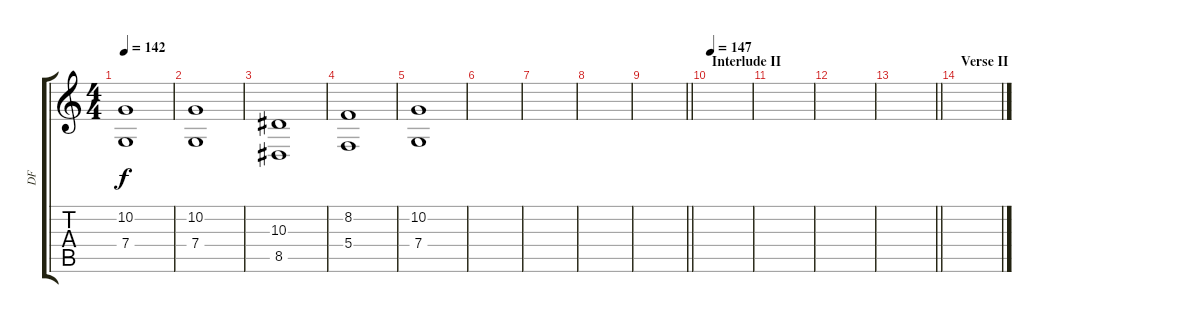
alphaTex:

\track ("DF" "DF") {instrument stringensemble1}
\staff {score tabs}
\tuning (D4 A3 F3 C3 G2 D2) {hide}
\ts (4 4)
\tempo 142
\clef g2
\ks c
(10.2 7.4).1{dy f} |
(10.2 7.4).1 |
(10.3 8.5).1 |
(8.2 5.4).1 |
(10.2 7.4).1 |
|
|
|
\barLineRight lightlight
|
\section ("" "Interlude II")
\tempo 147
|
|
|
\barLineRight lightlight
|
\section ("" "Verse II")
